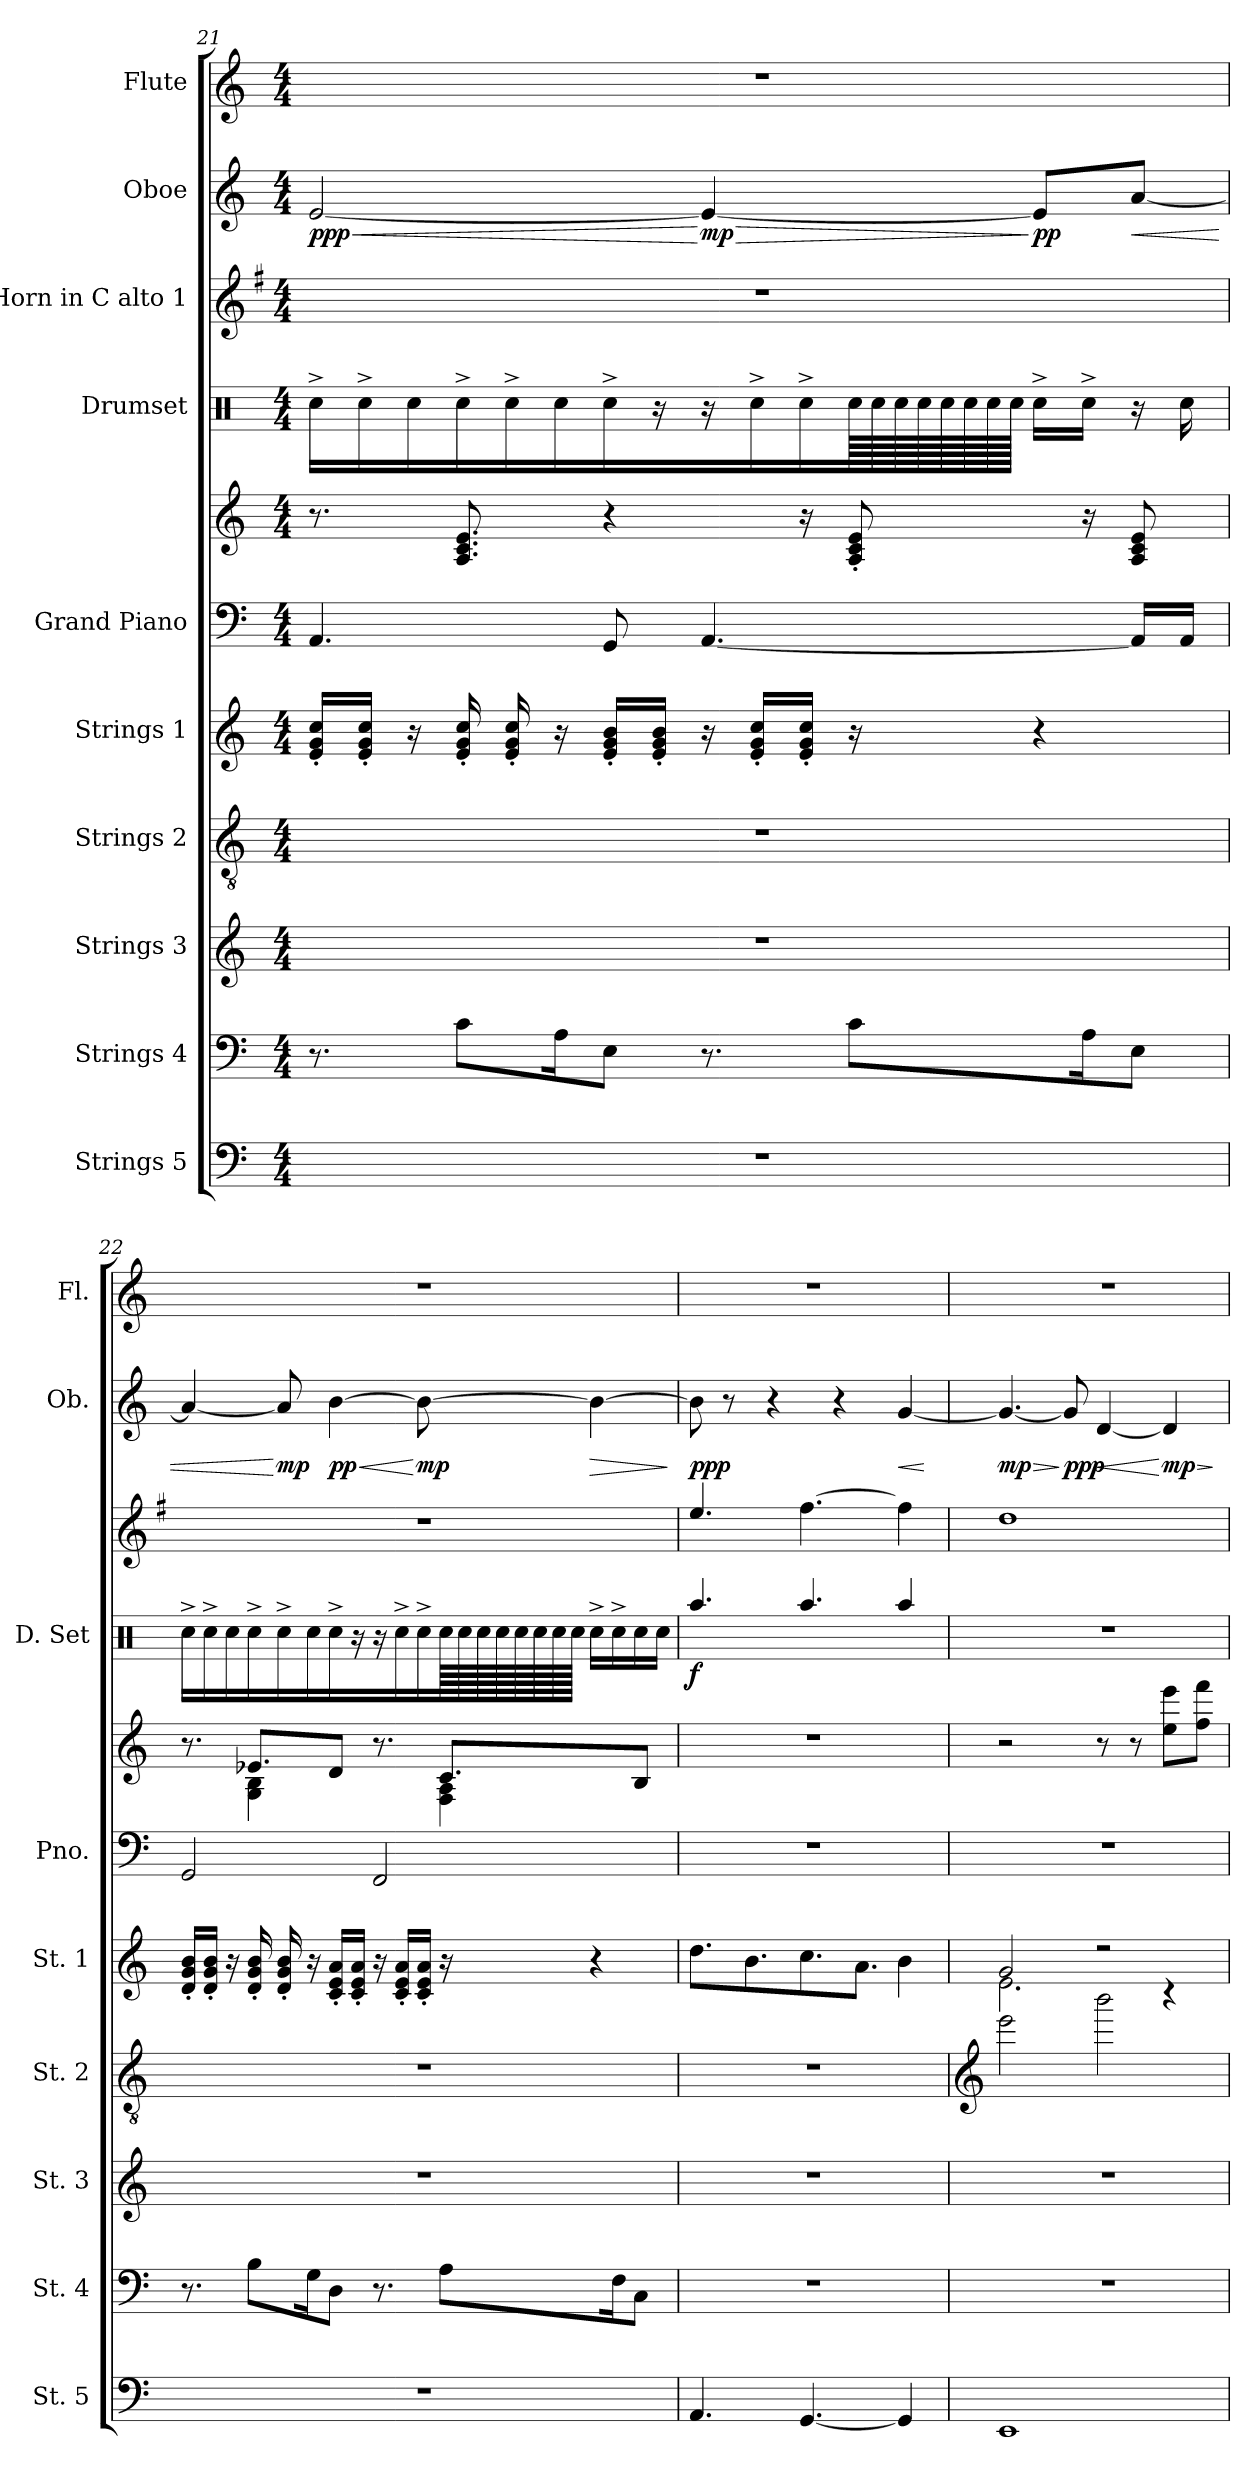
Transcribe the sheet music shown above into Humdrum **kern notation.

**kern	**kern	**kern	**kern	**kern	**kern	**kern	**kern	**dynam	**kern	**kern	**dynam	**kern
*part10	*part9	*part8	*part7	*part6	*part5	*part5	*part4	*part4	*part3	*part2	*part2	*part1
*staff11	*staff10	*staff9	*staff8	*staff7	*staff6	*staff5	*staff4	*staff4	*staff3	*staff2	*staff2	*staff1
*I"Strings 5	*I"Strings 4	*I"Strings 3	*I"Strings 2	*I"Strings 1	*I"Grand Piano	*	*I"Drumset	*	*I"Horn in C alto 1	*I"Oboe	*	*I"Flute
*I'St. 5	*I'St. 4	*I'St. 3	*I'St. 2	*I'St. 1	*I'Pno.	*	*I'D. Set	*	*	*I'Ob.	*	*I'Fl.
!!LO:LB:g=z
*clefF4	*clefF4	*clefG2	*clefGv2	*clefG2	*clefF4	*clefG2	*clefX	*	*clefG2	*clefG2	*	*clefG2
*	*	*	*	*	*	*	*	*	*ITrd4c7	*	*	*
*k[]	*k[]	*k[]	*k[]	*k[]	*k[]	*k[]	*k[]	*	*k[]	*k[]	*	*k[]
*M4/4	*M4/4	*M4/4	*M4/4	*M4/4	*M4/4	*M4/4	*M4/4	*	*M4/4	*M4/4	*	*M4/4
=21	=21	=21	=21	=21	=21	=21	=21	=21	=21	=21	=21	=21
!	!	!	!	!	!	!	!	!	!	!	!LO:HP:b	!
!	!	!	!	!	!	!	!	!	!	!	!LO:DY:n=1:b	!
1r	8.r	1r	1r	16e/' 16g/' 16cc/'LL	4.AA/	8.r	16Rcc^\LL	.	1r	[2e/	< ppp	1r
.	.	.	.	16e/' 16g/' 16cc/'JJ	.	.	16Rcc^\	.	.	.	.	.
.	.	.	.	16r	.	.	16Rcc\	.	.	.	.	.
.	8c\L	.	.	16e/' 16g/' 16cc/'	.	8.A/ 8.c/ 8.e/	16Rcc^\JJ	.	.	.	.	.
.	.	.	.	16e/' 16g/' 16cc/'	.	.	16Rcc^\LL	.	.	.	.	.
.	16A\K	.	.	16r	.	.	16Rcc\	.	.	.	.	.
.	8E\J	.	.	16e/' 16g/' 16b/'LL	8GG/	4r	16Rcc^\JJ	.	.	.	.	.
.	.	.	.	16e/' 16g/' 16b/'JJ	.	.	16r	.	.	.	.	.
!	!	!	!	!	!	!	!	!	!	!	!LO:HP:n=1:b	!
!	!	!	!	!	!	!	!	!	!	!	!LO:DY:n=2:b	!
.	8.r	.	.	16r	[4.AA/	.	16r	.	.	4e/_	[ > mp	.
.	.	.	.	16e/' 16g/' 16cc/'LL	.	.	16Rcc^\LL	.	.	.	.	.
.	.	.	.	16e/' 16g/' 16cc/'JJ	.	16r	16Rcc^\	.	.	.	.	.
*	*	*	*	*	*	*	*tremolo	*	*	*	*	*
.	8c\L	.	.	16r	.	8A/' 8c/' 8e/'	128Rcc\	.	.	.	.	.
.	.	.	.	.	.	.	128Rcc\	.	.	.	.	.
.	.	.	.	.	.	.	128Rcc\	.	.	.	.	.
.	.	.	.	.	.	.	128Rcc\	.	.	.	.	.
.	.	.	.	.	.	.	128Rcc\	.	.	.	.	.
.	.	.	.	.	.	.	128Rcc\	.	.	.	.	.
.	.	.	.	.	.	.	128Rcc\	.	.	.	.	.
.	.	.	.	.	.	.	128Rcc\JJJJJ	.	.	.	.	.
*	*	*	*	*	*	*	*Xtremolo	*	*	*	*	*
!	!	!	!	!	!	!	!	!	!	!	!LO:DY:n=3:b	!
.	.	.	.	4r	.	.	16Rcc^\LL	.	.	8e/L]	] pp	.
.	16A\K	.	.	.	.	16r	16Rcc^\JJ	.	.	.	.	.
!	!	!	!	!	!	!	!	!	!	!	!LO:HP:b	!
.	8E\J	.	.	.	16AA/LL]	8A/ 8c/ 8e/	16r	.	.	[8a/J	<	.
.	.	.	.	.	16AA/JJ	.	16Rcc\	.	.	.	.	.
=22	=22	=22	=22	=22	=22	=22	=22	=22	=22	=22	=22	=22
*	*	*	*	*	*	*^	*	*	*	*	*	*
1r	8.r	1r	1r	16d/' 16g/' 16b/'LL	2GG/	8.r	8.ryy	16Rcc^\LL	.	1r	4a/_	.	1r
.	.	.	.	16d/' 16g/' 16b/'JJ	.	.	.	16Rcc^\	.	.	.	.	.
.	.	.	.	16r	.	.	.	16Rcc\	.	.	.	.	.
.	8B\L	.	.	16d/' 16g/' 16b/'	.	8.e-X/L	4G\ 4B\	16Rcc^\JJ	.	.	.	.	.
!	!	!	!	!	!	!	!	!	!	!	!	!LO:DY:n=1:b	!
.	.	.	.	16d/' 16g/' 16b/'	.	.	.	16Rcc^\LL	.	.	8a/]	[ mp	.
.	16G\K	.	.	16r	.	.	.	16Rcc\	.	.	.	.	.
!	!	!	!	!	!	!	!	!	!	!	!	!LO:HP:b	!
!	!	!	!	!	!	!	!	!	!	!	!	!LO:DY:n=2:b	!
.	8D\J	.	.	16c/' 16e/' 16a/'LL	.	8d/J	.	16Rcc^\JJ	.	.	[4b\	< pp	.
.	.	.	.	16c/' 16e/' 16a/'JJ	.	.	4ryy	16r	.	.	.	.	.
.	8.r	.	.	16r	2FF/	8.r	.	16r	.	.	.	.	.
.	.	.	.	16c/' 16e/' 16a/'LL	.	.	.	16Rcc^\LL	.	.	.	.	.
!	!	!	!	!	!	!	!	!	!	!	!	!LO:DY:n=3:b	!
.	.	.	.	16c/' 16e/' 16a/'JJ	.	.	.	16Rcc^\	.	.	8b\_	[ mp	.
*	*	*	*	*	*	*	*	*tremolo	*	*	*	*	*
.	8A\L	.	.	16r	.	8.c/L	4F\ 4A\	128Rcc\	.	.	.	.	.
.	.	.	.	.	.	.	.	128Rcc\	.	.	.	.	.
.	.	.	.	.	.	.	.	128Rcc\	.	.	.	.	.
.	.	.	.	.	.	.	.	128Rcc\	.	.	.	.	.
.	.	.	.	.	.	.	.	128Rcc\	.	.	.	.	.
.	.	.	.	.	.	.	.	128Rcc\	.	.	.	.	.
.	.	.	.	.	.	.	.	128Rcc\	.	.	.	.	.
.	.	.	.	.	.	.	.	128Rcc\JJJJJ	.	.	.	.	.
*	*	*	*	*	*	*	*	*Xtremolo	*	*	*	*	*
!	!	!	!	!	!	!	!	!	!	!	!	!LO:HP:b	!
.	.	.	.	4r	.	.	.	16Rcc^\LL	.	.	4b\_	>	.
.	16F\K	.	.	.	.	.	.	16Rcc^\	.	.	.	.	.
.	8C\J	.	.	.	.	8B/J	.	16Rcc\	.	.	.	.	.
.	.	.	.	.	.	.	16ryy	16Rcc\JJ	.	.	.	.	.
*	*	*	*	*	*	*v	*v	*	*	*	*	*	*
.	.	.	.	.	.	.	.	.	.	.	]	.
=23	=23	=23	=23	=23	=23	=23	=23	=23	=23	=23	=23	=23
!	!	!	!	!	!	!	!	!LO:DY:b	!	!	!LO:DY:b	!
4.AA/	1r	1r	1r	8.dd\L	1r	1r	4.Raa/	f	4.a/	8b\]	ppp	1r
.	.	.	.	.	.	.	.	.	.	8r	.	.
.	.	.	.	8.b\	.	.	.	.	.	.	.	.
.	.	.	.	.	.	.	.	.	.	4r	.	.
[4.GG/	.	.	.	8.cc\	.	.	4.Raa/	.	[4.b\	.	.	.
.	.	.	.	.	.	.	.	.	.	4r	.	.
.	.	.	.	8.a\J	.	.	.	.	.	.	.	.
!	!	!	!	!	!	!	!	!	!	!	!LO:HP:b	!
4GG/]	.	.	.	4b\	.	.	4Raa/	.	4b\]	[4g/	<	.
.	.	.	.	.	.	.	.	.	.	.	[	.
!!LO:PB:g=z
=24	=24	=24	=24	=24	=24	=24	=24	=24	=24	=24	=24	=24
*	*	*	*clefG2	*	*	*	*	*	*	*	*	*
*	*	*	*	*^	*	*	*	*	*	*	*	*
!	!	!	!	!	!	!	!	!	!	!	!	!LO:HP:b	!
!	!	!	!	!	!	!	!	!	!	!	!	!LO:DY:n=1:b	!
1EE	1r	1r	2eee\	2g/	2.e\	1r	2r	1r	.	1g	4.g/_	> mp	1r
!	!	!	!	!	!	!	!	!	!	!	!	!LO:DY:n=2:b	!
.	.	.	.	.	.	.	.	.	.	.	8g/]	] ppp	.
!	!	!	!	!	!	!	!	!	!	!	!	!LO:HP:b	!
.	.	.	2bbb\	2r	.	.	8r	.	.	.	[4d/	<	.
.	.	.	.	.	.	.	8r	.	.	.	.	.	.
!	!	!	!	!	!	!	!	!	!	!	!	!LO:HP:n=1:b	!
!	!	!	!	!	!	!	!	!	!	!	!	!LO:DY:n=3:b	!
.	.	.	.	.	4r	.	8ee\ 8eee\L	.	.	.	4d/]	[ > mp	.
.	.	.	.	.	.	.	8ff\ 8fff\J	.	.	.	.	.	.
*	*	*	*	*v	*v	*	*	*	*	*	*	*	*
.	.	.	.	.	.	.	.	.	.	.	]	.
=	=	=	=	=	=	=	=	=	=	=	=	=
*-	*-	*-	*-	*-	*-	*-	*-	*-	*-	*-	*-	*-
